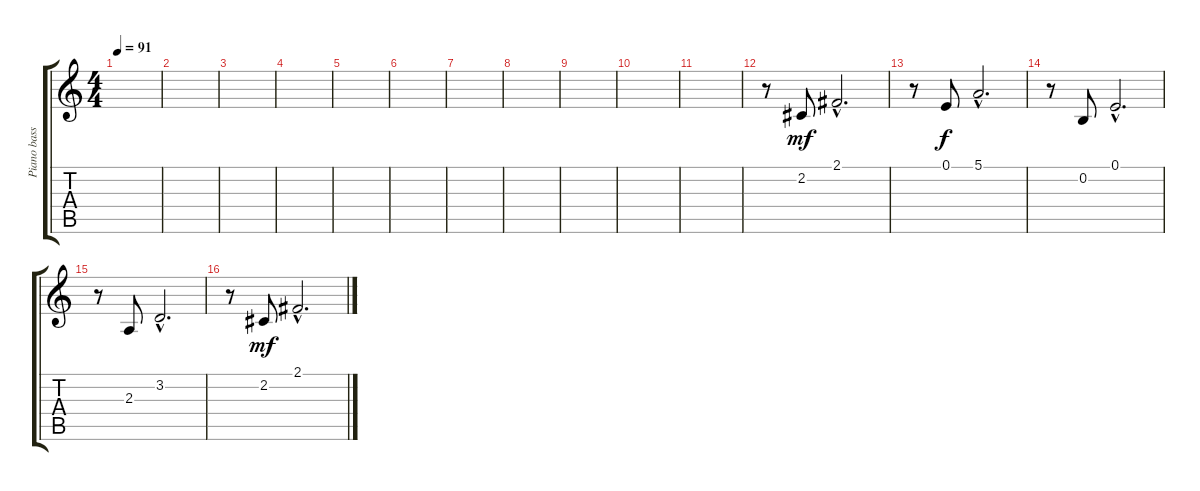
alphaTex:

\track ("Piano bass" "Piano bass") {instrument acousticgrandpiano}
\staff {score tabs}
\tuning (E4 B3 G3 D3 A2 D2) {hide}
\ts (4 4)
\tempo 91
\clef g2
\ks c
|
|
|
|
|
|
|
|
|
|
|
r.8 2.2.8{dy mf} 2.1{hac}.2{d} |
r.8 0.1.8{dy f} 5.1{hac}.2{d} |
r.8 0.2.8 0.1{hac}.2{d} |
r.8 2.3.8 3.2{hac}.2{d} |
r.8 2.2.8{dy mf} 2.1{hac}.2{d}
